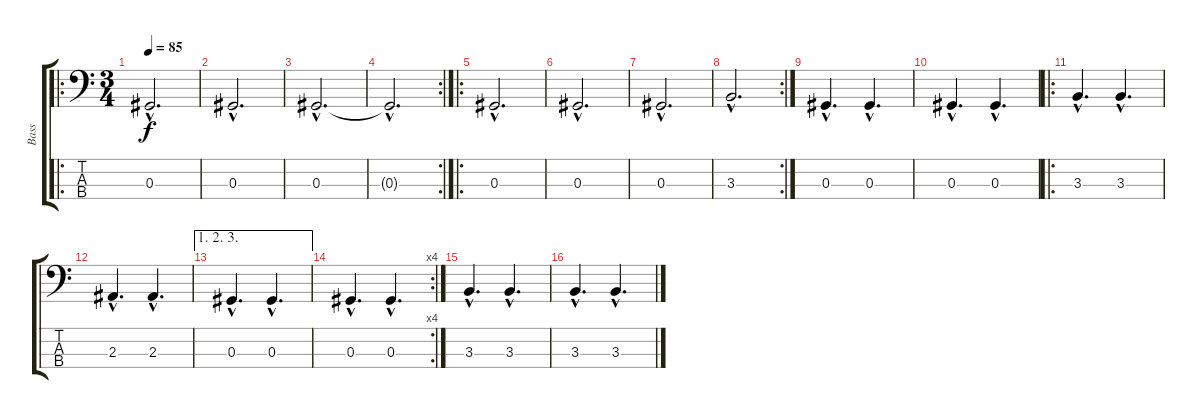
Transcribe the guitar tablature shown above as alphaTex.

\track ("Bass" "Bass") {instrument fretlessbass}
\staff {score tabs}
\tuning (Gb2 Db2 Ab1 Eb1) {hide}
\ro
\ts (3 4)
\tempo 85
\clef f4
\ks c
0.3{hac}.2{d dy f instrument fretlessbass} |
0.3{hac}.2{d} |
0.3{hac}.2{d} |
\rc 2
0.3{hac t}.2{d} |
\ro
0.3{hac}.2{d} |
0.3{hac}.2{d} |
0.3{hac}.2{d} |
\rc 2
3.3{hac}.2{d} |
0.3{hac}.4{d} 0.3{hac}.4{d} |
0.3{hac}.4{d} 0.3{hac}.4{d} |
\ro
3.3{hac}.4{d} 3.3{hac}.4{d} |
2.3{hac}.4{d} 2.3{hac}.4{d} |
\ae (1 2 3)
0.3{hac}.4{d} 0.3{hac}.4{d} |
\rc 4
0.3{hac}.4{d} 0.3{hac}.4{d} |
3.3{hac}.4{d} 3.3{hac}.4{d} |
3.3{hac}.4{d} 3.3{hac}.4{d}
